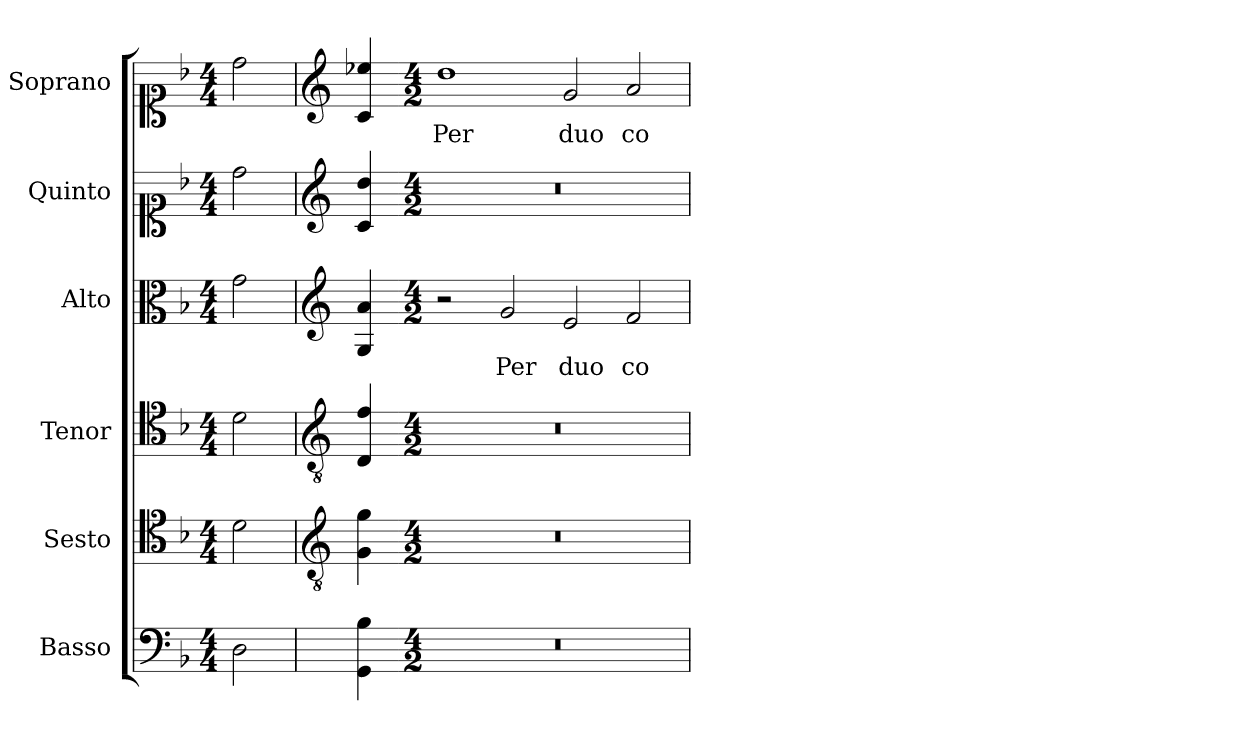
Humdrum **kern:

**kern	**kern	**kern	**kern	**text	**kern	**kern	**text
*part6	*part5	*part4	*part3	*part3	*part2	*part1	*part1
*staff6	*staff5	*staff4	*staff3	*staff3	*staff2	*staff1	*staff1
*I"Basso	*I"Sesto	*I"Tenor	*I"Alto	*	*I"Quinto	*I"Soprano	*
*	*I'T.	*I'T.	*I'A.	*	*	*I'Sop.	*
!!LO:PB:g=z
*clefF4	*clefC4	*clefC4	*clefC3	*	*clefC1	*clefC1	*
*	*ITrd7c12	*ITrd7c12	*	*	*	*	*
*k[b-]	*k[b-]	*k[b-]	*k[b-]	*	*k[b-]	*k[b-]	*
*F:	*F:	*F:	*F:	*	*F:	*F:	*
*M4/4	*M4/4	*M4/4	*M4/4	*	*M4/4	*M4/4	*
=1	=1	=1	=1	=1	=1	=1	=1
!LO:N:head=open	!LO:N:head=open	!LO:N:head=open	!LO:N:head=open	!	!LO:N:head=open	!LO:N:head=open	!
2Di\	2Di\	2Di\	2gi\	.	2ddi\	2ddi\	.
=2	=2	=2	=2	=2	=2	=2	=2
*	*clefGv2	*clefGv2	*clefG2	*	*clefG2	*clefG2	*
4GGi\ 4B-i	4GGi\ 4Gi	4DDi/ 4Fi	4Gi/ 4ai	.	4ci/ 4ddi	4ci/ 4ee-Xi	.
=3-	=3-	=3-	=3-	=3-	=3-	=3-	=3-
*M4/2	*M4/2	*M4/2	*M4/2	*	*M4/2	*M4/2	*
!LO:N:vis=1	!LO:N:vis=1	!LO:N:vis=1	!	!	!LO:N:vis=1	!	!
!	!	!	!	!	!	!	!LO:LY:b:color=#000000
0r	0r	0r	2r	.	0r	1ddi	Per
!	!	!	!	!LO:LY:b:color=#000000	!	!	!
.	.	.	2gi/	Per	.	.	.
!	!	!	!	!LO:LY:b:color=#000000	!	!	!
!	!	!	!	!	!	!	!LO:LY:b:color=#000000
.	.	.	2ei/	duo	.	2gi/	duo
!	!	!	!	!LO:LY:b:color=#000000	!	!	!
!	!	!	!	!	!	!	!LO:LY:b:color=#000000
.	.	.	2fi/	co-	.	2ai/	co-
=	=	=	=	=	=	=	=
*-	*-	*-	*-	*-	*-	*-	*-
